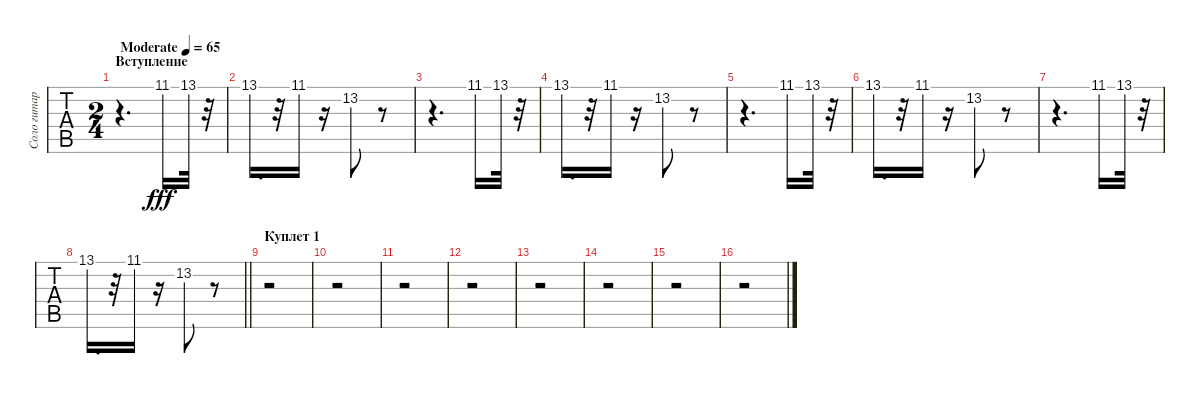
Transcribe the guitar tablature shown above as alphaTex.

\track ("Соло гитара" "Соло гитар") {instrument overdrivenguitar}
\staff {tabs}
\tuning (E4 B3 G3 D3 A2 E2) {hide}
\ts (2 4)
\section ("" "Вступление")
\tempo (65 "Moderate")
\clef g2
\ks c
r.4{d dy fff instrument overdrivenguitar} 11.1.16 13.1.32 r.32 |
13.1.16{d} r.32 11.1.16 r.16 13.2.8 r.8 |
r.4{d} 11.1.16 13.1.32 r.32 |
13.1.16{d} r.32 11.1.16 r.16 13.2.8 r.8 |
r.4{d} 11.1.16 13.1.32 r.32 |
13.1.16{d} r.32 11.1.16 r.16 13.2.8 r.8 |
r.4{d} 11.1.16 13.1.32 r.32 |
\barLineRight lightlight
13.1.16{d} r.32 11.1.16 r.16 13.2.8 r.8 |
\section ("" "Куплет 1")
r.2 |
r.2 |
r.2 |
r.2 |
r.2 |
r.2 |
r.2 |
r.2
